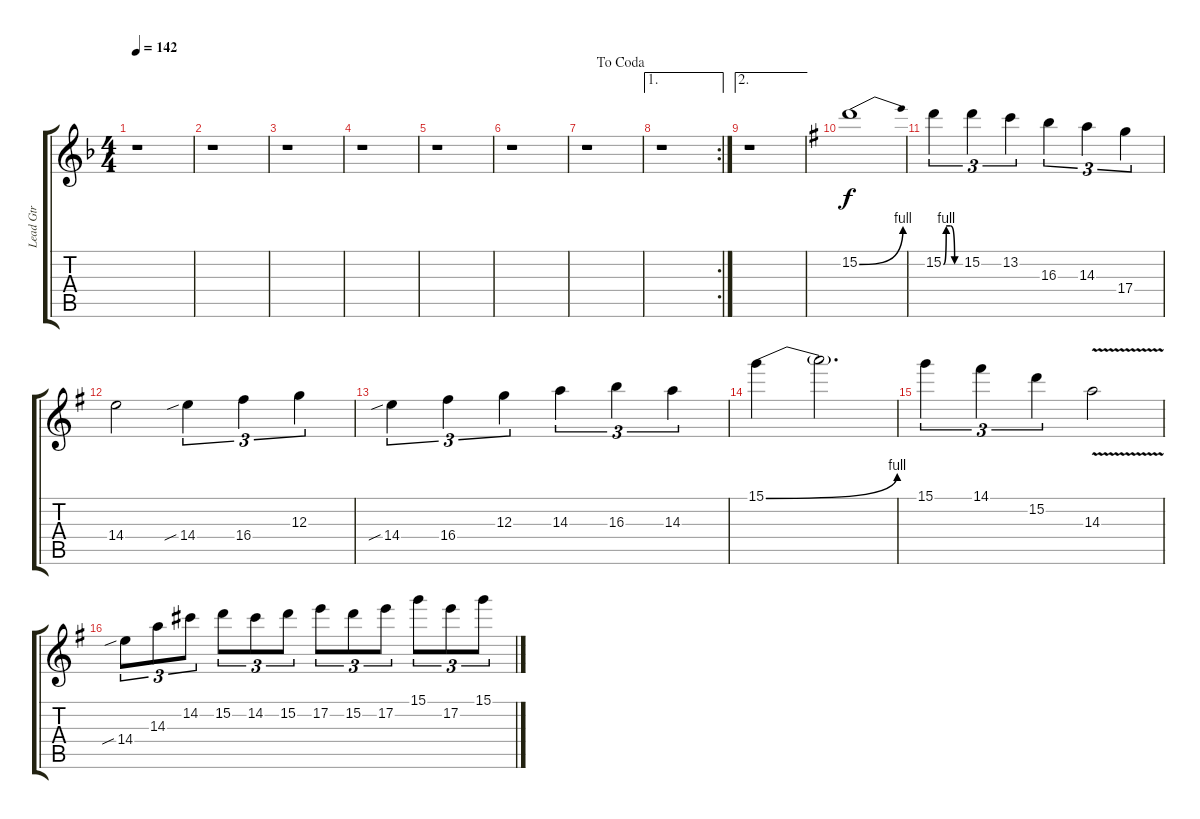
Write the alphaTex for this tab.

\track ("Lead Gtr" "Lead Gtr") {instrument distortionguitar}
\staff {score tabs}
\tuning (E4 B3 G3 D3 A2 E2) {hide}
\ts (4 4)
\tempo 142
\clef g2
\ks f
r.1{dy f} |
r.1 |
r.1 |
r.1 |
r.1 |
r.1 |
\jump dacoda
r.1 |
\ae 1
\rc 2
r.1 |
\ae 2
r.1 |
\ks g
15.2{be (bend 0 0 60 4)}.1 |
15.2{be (custom 0 0 10 4 25 4 40 0 60 0)}.4{tu (3 2)} 15.2.4{tu (3 2)} 13.2.4{tu (3 2)} 16.3.4{tu (3 2)} 14.3.4{tu (3 2)} 17.4.4{tu (3 2)} |
14.4.2 14.4{sib}.4{tu (3 2)} 16.4.4{tu (3 2)} 12.3.4{tu (3 2)} |
14.4{sib}.4{tu (3 2)} 16.4.4{tu (3 2)} 12.3.4{tu (3 2)} 14.3.4{tu (3 2)} 16.3.4{tu (3 2)} 14.3.4{tu (3 2)} |
15.1{be (bend 0 0 60 4)}.4 15.1{t}.2{d} |
15.1.4{tu (3 2)} 14.1.4{tu (3 2)} 15.2.4{tu (3 2)} 14.3{v}.2 |
14.4{sib}.8{tu (3 2)} 14.3.8{tu (3 2)} 14.2.8{tu (3 2)} 15.2.8{tu (3 2)} 14.2.8{tu (3 2)} 15.2.8{tu (3 2)} 17.2.8{tu (3 2)} 15.2.8{tu (3 2)} 17.2.8{tu (3 2)} 15.1.8{tu (3 2)} 17.2.8{tu (3 2)} 15.1.8{tu (3 2)}
